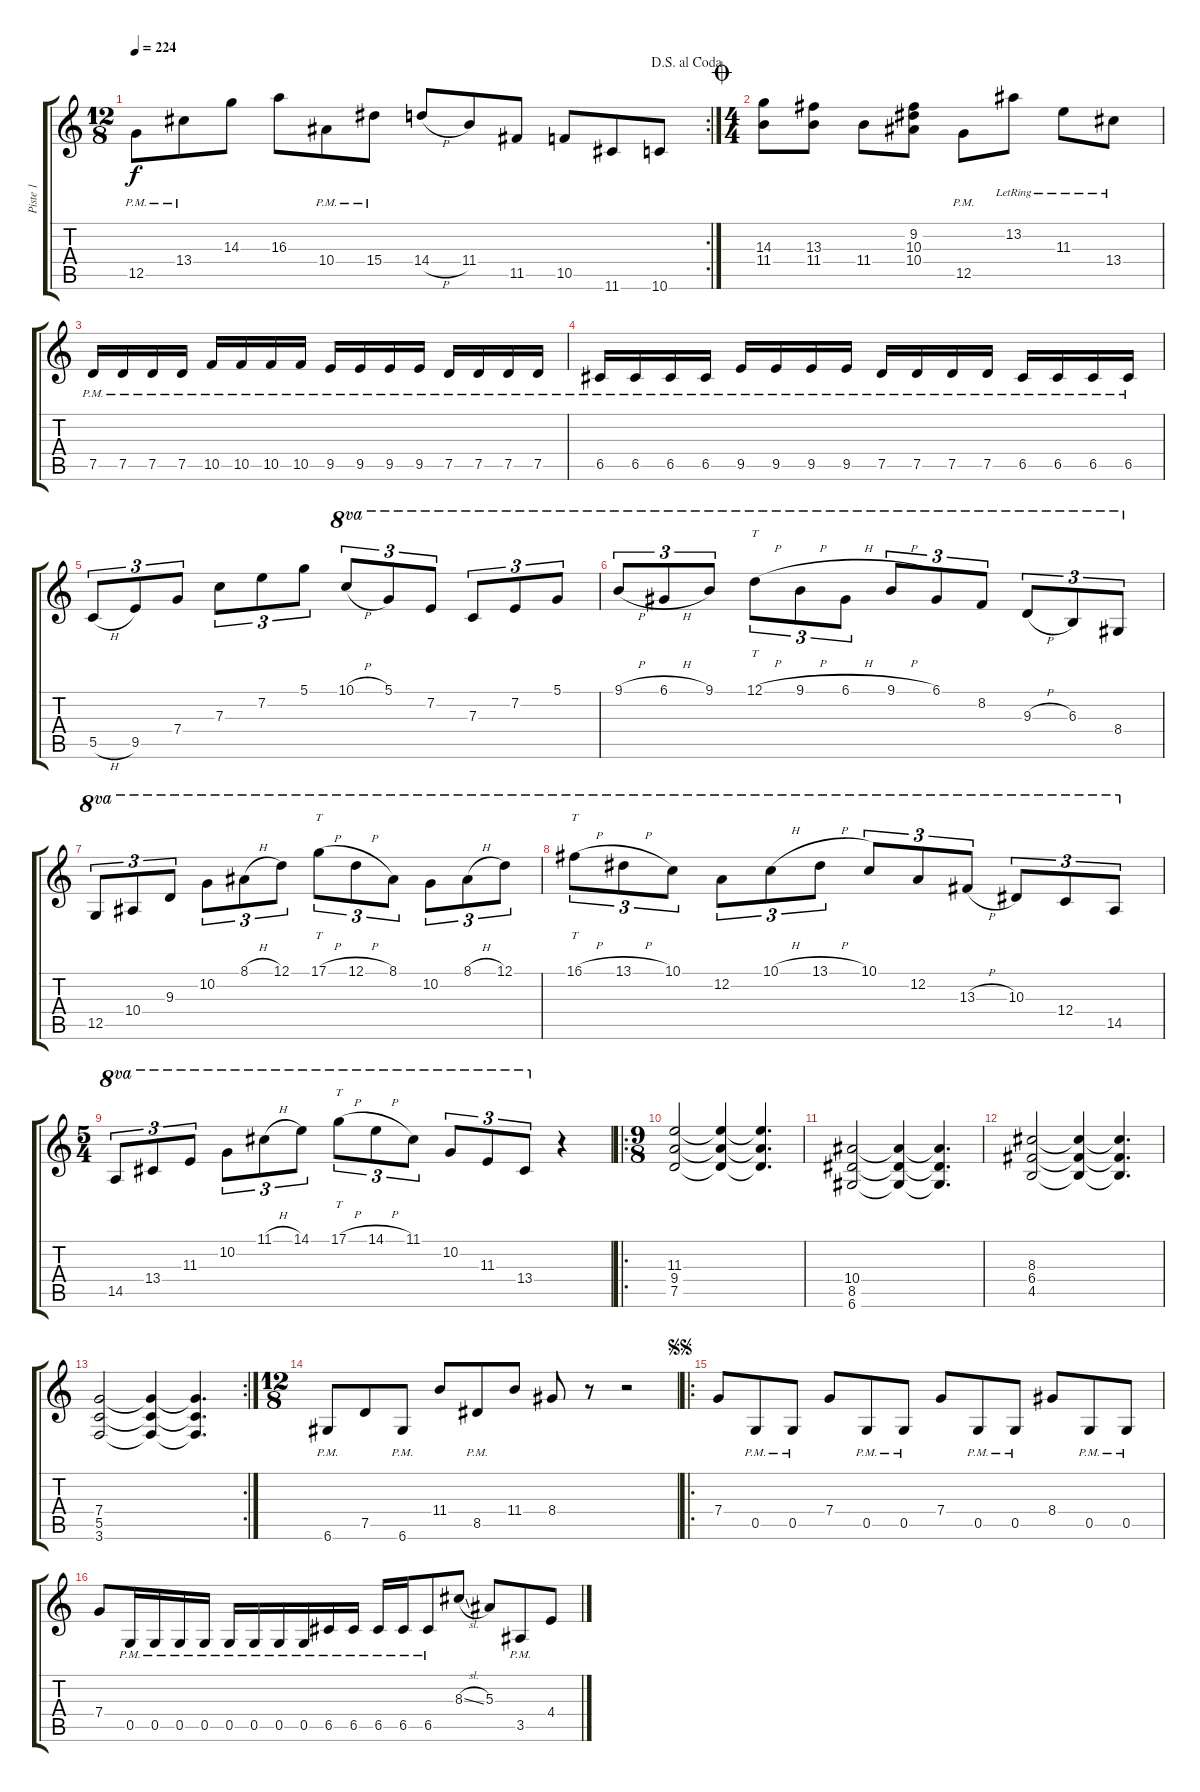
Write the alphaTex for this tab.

\track ("Piste 1" "Piste 1") {instrument overdrivenguitar}
\staff {score tabs}
\tuning (D4 A3 F3 C3 G2 D2) {hide}
\rc 2
\ts (12 8)
\jump dalsegnoalcoda
\tempo 224
\clef g2
\ks c
12.5{pm}.8{dy f} 13.4{pm}.8 14.3.8 16.3.8 10.4{pm}.8 15.4{pm}.8 14.4{h}.8 11.4.8 11.5.8 10.5.8 11.6.8 10.6.8 |
\ts (4 4)
\jump coda
(14.3 11.4).8 (13.3 11.4).8 11.4.8 (9.2 10.3 10.4).8 12.5{pm}.8 13.2{lr}.8 11.3{lr}.8 13.4{lr}.8 |
7.5{pm}.16 7.5{pm}.16 7.5{pm}.16 7.5{pm}.16 10.5{pm}.16 10.5{pm}.16 10.5{pm}.16 10.5{pm}.16 9.5{pm}.16 9.5{pm}.16 9.5{pm}.16 9.5{pm}.16 7.5{pm}.16 7.5{pm}.16 7.5{pm}.16 7.5{pm}.16 |
6.5{pm}.16 6.5{pm}.16 6.5{pm}.16 6.5{pm}.16 9.5{pm}.16 9.5{pm}.16 9.5{pm}.16 9.5{pm}.16 7.5{pm}.16 7.5{pm}.16 7.5{pm}.16 7.5{pm}.16 6.5{pm}.16 6.5{pm}.16 6.5{pm}.16 6.5{pm}.16 |
5.5{h}.8{tu (3 2)} 9.5.8{tu (3 2)} 7.4.8{tu (3 2)} 7.3.8{tu (3 2)} 7.2.8{tu (3 2)} 5.1.8{tu (3 2)} 10.1{h}.8{tu (3 2) ot 8va} 5.1.8{tu (3 2) ot 8va} 7.2.8{tu (3 2) ot 8va} 7.3.8{tu (3 2) ot 8va} 7.2.8{tu (3 2) ot 8va} 5.1.8{tu (3 2) ot 8va} |
9.1{h}.8{tu (3 2) ot 8va} 6.1{h}.8{tu (3 2) ot 8va} 9.1.8{tu (3 2) ot 8va} 12.1{h}.8{tt tu (3 2) ot 8va} 9.1{h}.8{tu (3 2) ot 8va} 6.1{h}.8{tu (3 2) ot 8va} 9.1{h}.8{tu (3 2) ot 8va} 6.1.8{tu (3 2) ot 8va} 8.2.8{tu (3 2) ot 8va} 9.3{h}.8{tu (3 2) ot 8va} 6.3.8{tu (3 2) ot 8va} 8.4.8{tu (3 2) ot 8va} |
12.5.8{tu (3 2) ot 8va} 10.4.8{tu (3 2) ot 8va} 9.3.8{tu (3 2) ot 8va} 10.2.8{tu (3 2) ot 8va} 8.1{h}.8{tu (3 2) ot 8va} 12.1.8{tu (3 2) ot 8va} 17.1{h}.8{tt tu (3 2) ot 8va} 12.1{h}.8{tu (3 2) ot 8va} 8.1.8{tu (3 2) ot 8va} 10.2.8{tu (3 2) ot 8va} 8.1{h}.8{tu (3 2) ot 8va} 12.1.8{tu (3 2) ot 8va} |
16.1{h}.8{tt tu (3 2) ot 8va} 13.1{h}.8{tu (3 2) ot 8va} 10.1.8{tu (3 2) ot 8va} 12.2.8{tu (3 2) ot 8va} 10.1{h}.8{tu (3 2) ot 8va} 13.1{h}.8{tu (3 2) ot 8va} 10.1.8{tu (3 2) ot 8va} 12.2.8{tu (3 2) ot 8va} 13.3{h}.8{tu (3 2) ot 8va} 10.3.8{tu (3 2) ot 8va} 12.4.8{tu (3 2) ot 8va} 14.5.8{tu (3 2) ot 8va} |
\ts (5 4)
14.5.8{tu (3 2) ot 8va} 13.4.8{tu (3 2) ot 8va} 11.3.8{tu (3 2) ot 8va} 10.2.8{tu (3 2) ot 8va} 11.1{h}.8{tu (3 2) ot 8va} 14.1.8{tu (3 2) ot 8va} 17.1{h}.8{tt tu (3 2) ot 8va} 14.1{h}.8{tu (3 2) ot 8va} 11.1.8{tu (3 2) ot 8va} 10.2.8{tu (3 2) ot 8va} 11.3.8{tu (3 2) ot 8va} 13.4.8{tu (3 2) ot 8va} r.4 |
\ro
\ts (9 8)
(11.3 9.4 7.5).2 (11.3{t} 9.4{t} 7.5{t}).4 (11.3{t} 9.4{t} 7.5{t}).4{d} |
(10.4 8.5 6.6).2 (10.4{t} 8.5{t} 6.6{t}).4 (10.4{t} 8.5{t} 6.6{t}).4{d} |
(8.3 6.4 4.5).2 (8.3{t} 6.4{t} 4.5{t}).4 (8.3{t} 6.4{t} 4.5{t}).4{d} |
\rc 2
(7.4 5.5 3.6).2 (7.4{t} 5.5{t} 3.6{t}).4 (7.4{t} 5.5{t} 3.6{t}).4{d} |
\ts (12 8)
6.6{pm}.8 7.5.8 6.6{pm}.8 11.4.8 8.5{pm}.8 11.4.8 8.4.8 r.8 r.2 |
\ro
\jump segnosegno
7.4.8 0.5{pm}.8 0.5{pm}.8 7.4.8 0.5{pm}.8 0.5{pm}.8 7.4.8 0.5{pm}.8 0.5{pm}.8 8.4.8 0.5{pm}.8 0.5{pm}.8 |
7.4.8 0.5{pm}.16 0.5{pm}.16 0.5{pm}.16 0.5{pm}.16 0.5{pm}.16 0.5{pm}.16 0.5{pm}.16 0.5{pm}.16 6.5{pm}.16 6.5{pm}.16 6.5{pm}.16 6.5{pm}.16 6.5{pm}.8 8.3{sl}.8 5.3.8 3.5{pm}.8 4.4{sl}.8
